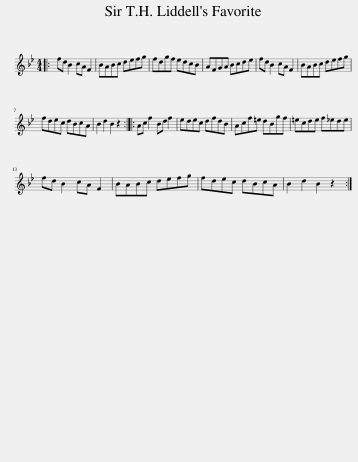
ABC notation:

X:1
L:1/8
M:4/4
I:linebreak $
K:Bb
V:1 treble
V:1
|: fd B2 cA F2 | BABc defg | fdgf edcB | AFGA Bcde | fd B2 cA F2 | %5
 BABc defg |$ fdec dBcA | B2 d2 B2 z2 :: Ac f2 Bd f2 | edec dfdB | %10
 Acf=e dBgf | =ecde f_ede |$ fd B2 cA F2 | BABc defg | fdec dBcA | %15
 B2 d2 B2 z2 :| %16
